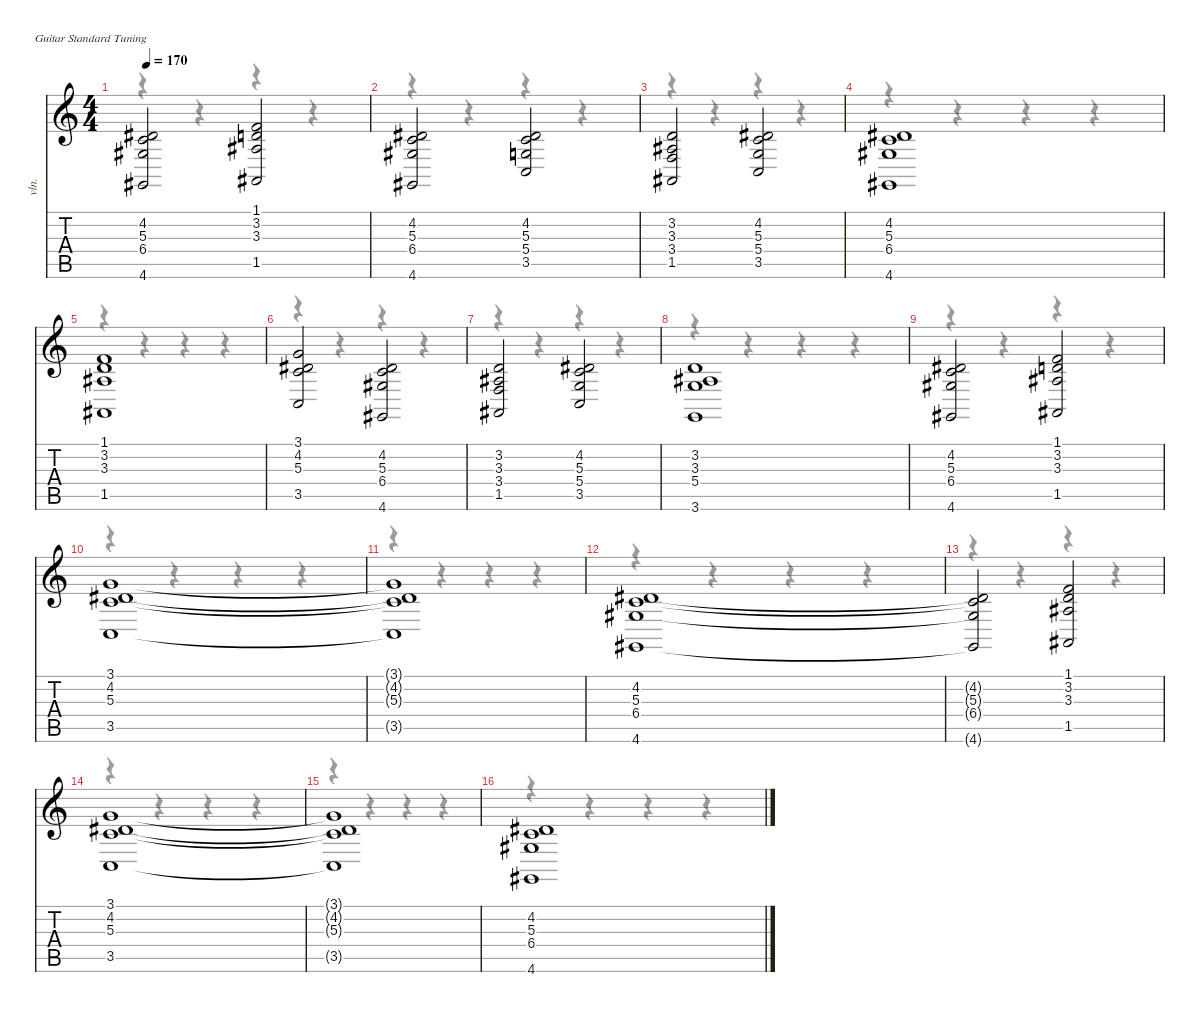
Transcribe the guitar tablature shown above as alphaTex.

\defaultSystemsLayout 4
\hideDynamics
\bracketExtendMode nobrackets
\otherSystemsTrackNameOrientation horizontal
\track ("Vadim Pruzhanov (Ensemble)" "vln.") {instrument stringensemble1}
\staff {score tabs}
\tuning (E4 B3 G3 D3 A2 E2)
\voice
\ts (4 4)
\tempo 170
\clef g2
\ks c
(4.2{t acc #} 5.3{t} 6.4{t acc #} 4.6{t acc #}).2{dy f beam Up} (1.1 3.2 3.3{acc #} 1.5{acc #}).2{beam Up} |
(4.2{acc #} 5.3 6.4{acc #} 4.6{acc #}).2{beam Up} (4.2{acc #} 5.3 5.4 3.5).2{beam Up} |
(3.2 3.3{acc #} 3.4 1.5{acc #}).2{beam Up} (4.2{acc #} 5.3 5.4 3.5).2{beam Up} |
(4.2{acc #} 5.3 6.4{acc #} 4.6{acc #}).1{beam Up} |
(1.1 3.2 3.3{acc #} 1.5{acc #}).1{beam Up} |
(3.1 4.2{acc #} 5.3 3.5).2{beam Up} (4.2{acc #} 5.3 6.4{acc #} 4.6{acc #}).2{beam Up} |
(3.2 3.3{acc #} 3.4 1.5{acc #}).2{beam Up} (4.2{acc #} 5.3 5.4 3.5).2{beam Up} |
(3.2 3.3{acc #} 5.4 3.6).1{beam Up} |
(4.2{acc #} 5.3 6.4{acc #} 4.6{acc #}).2{beam Up} (1.1 3.2 3.3{acc #} 1.5{acc #}).2{beam Up} |
(3.1 4.2{acc #} 5.3 3.5).1{beam Up} |
(3.1{t} 4.2{t acc #} 5.3{t} 3.5{t}).1{beam Up} |
(4.2{acc #} 5.3 6.4{acc #} 4.6{acc #}).1{beam Up} |
(4.2{t acc #} 5.3{t} 6.4{t acc #} 4.6{t acc #}).2{beam Up} (1.1 3.2 3.3{acc #} 1.5{acc #}).2{beam Up} |
(3.1 4.2{acc #} 5.3 3.5).1{beam Up} |
(3.1{t} 4.2{t acc #} 5.3{t} 3.5{t}).1{beam Up} |
(4.2{acc #} 5.3 6.4{acc #} 4.6{acc #}).1{beam Up}
\voice
\clef g2
\ottava regular
\simile none
\ks c
r.4{dy mf beam Down} r.4{beam Down} r.4{beam Down} r.4{beam Down} |
r.4{beam Down} r.4{beam Down} r.4{beam Down} r.4{beam Down} |
r.4{beam Down} r.4{beam Down} r.4{beam Down} r.4{beam Down} |
r.4{beam Down} r.4{beam Down} r.4{beam Down} r.4{beam Down} |
r.4{beam Down} r.4{beam Down} r.4{beam Down} r.4{beam Down} |
r.4{beam Down} r.4{beam Down} r.4{beam Down} r.4{beam Down} |
r.4{beam Down} r.4{beam Down} r.4{beam Down} r.4{beam Down} |
r.4{beam Down} r.4{beam Down} r.4{beam Down} r.4{beam Down} |
r.4{beam Down} r.4{beam Down} r.4{beam Down} r.4{beam Down} |
r.4{beam Down} r.4{beam Down} r.4{beam Down} r.4{beam Down} |
r.4{beam Down} r.4{beam Down} r.4{beam Down} r.4{beam Down} |
r.4{beam Down} r.4{beam Down} r.4{beam Down} r.4{beam Down} |
r.4{beam Down} r.4{beam Down} r.4{beam Down} r.4{beam Down} |
r.4{beam Down} r.4{beam Down} r.4{beam Down} r.4{beam Down} |
r.4{beam Down} r.4{beam Down} r.4{beam Down} r.4{beam Down} |
r.4{beam Down} r.4{beam Down} r.4{beam Down} r.4{beam Down}
